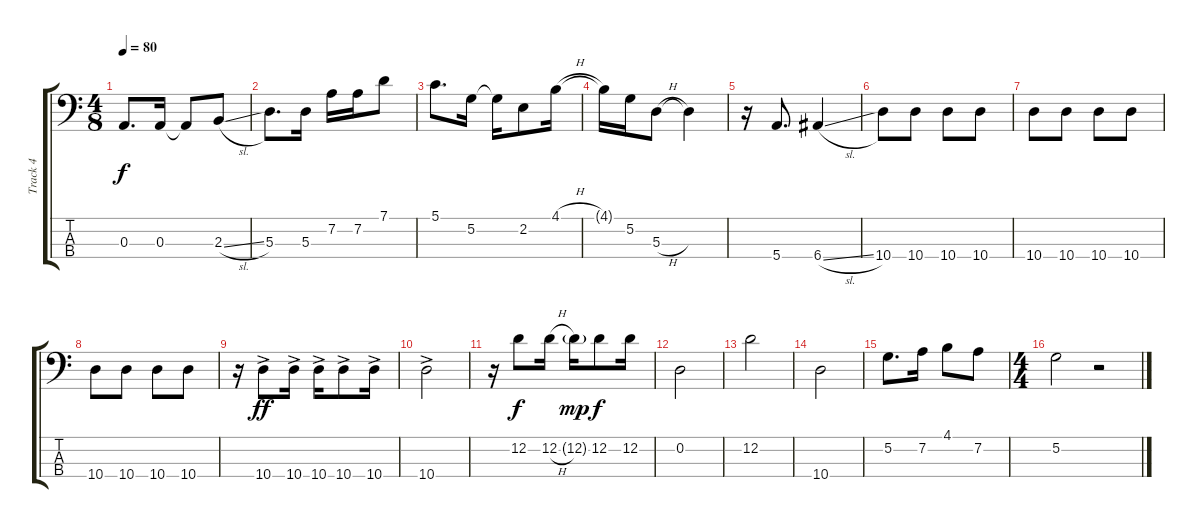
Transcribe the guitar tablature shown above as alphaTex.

\track ("Track 4" "Track 4") {instrument electricbassfinger}
\staff {score tabs}
\tuning (G2 D2 A1 E1) {hide}
\ts (4 8)
\tempo 80
\clef f4
\ks c
0.3.8{d dy f} 0.3.16 0.3{t}.8 2.3{sl}.8 |
5.3.8{d} 5.3.16 7.2.16 7.2.16 7.1.8 |
5.1.8{d} 5.2.16 5.2{t}.16 2.2.8 4.1{h}.16 |
4.1{t}.16 5.2.16 5.3{h}.8 5.3{t}.4 |
r.16 5.4.8{d} 6.4{sl}.4 |
10.4.8 10.4.8 10.4.8 10.4.8 |
10.4.8 10.4.8 10.4.8 10.4.8 |
10.4.8 10.4.8 10.4.8 10.4.8 |
r.16 10.4{ac}.8{dy ff} 10.4{ac}.16 10.4{ac}.16 10.4{ac}.8 10.4{ac}.16 |
10.4{ac}.2 |
r.16 12.2.8{dy f} 12.2{h}.16 12.2{g}.16{dy mp} 12.2.8{dy f} 12.2.16 |
0.2.2 |
12.2.2 |
10.4.2 |
5.2.8{d} 7.2.16 4.1.8 7.2.8 |
\ts (4 4)
5.2.2 r.2
